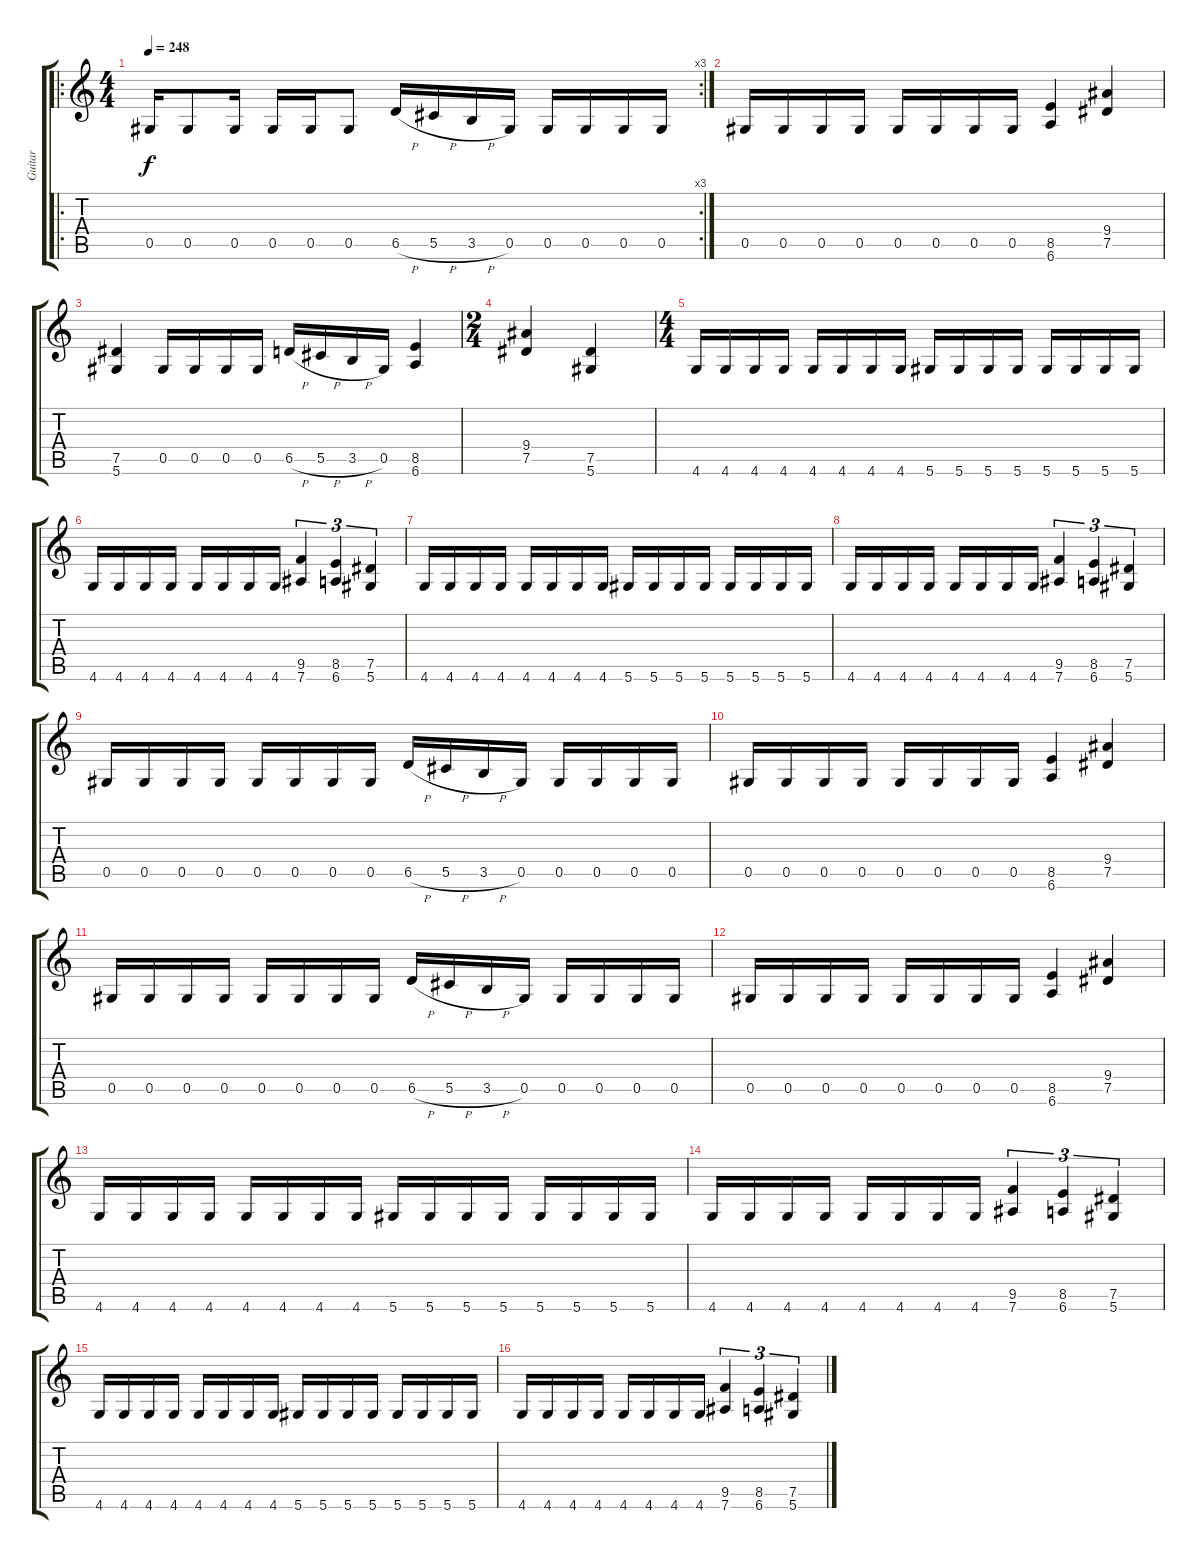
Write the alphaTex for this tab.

\track ("Guitar" "Guitar") {instrument distortionguitar}
\staff {score tabs}
\tuning (Eb4 Bb3 Gb3 Db3 Ab2 Eb2) {hide}
\ro
\rc 3
\ts (4 4)
\tempo 248
\clef g2
\ks c
0.5.16{dy f instrument distortionguitar} 0.5.8 0.5.16 0.5.16 0.5.16 0.5.8 6.5{h}.16 5.5{h}.16 3.5{h}.16 0.5.16 0.5.16 0.5.16 0.5.16 0.5.16 |
0.5.16 0.5.16 0.5.16 0.5.16 0.5.16 0.5.16 0.5.16 0.5.16 (8.5 6.6).4 (9.4 7.5).4 |
(7.5 5.6).4 0.5.16 0.5.16 0.5.16 0.5.16 6.5{h}.16 5.5{h}.16 3.5{h}.16 0.5.16 (8.5 6.6).4 |
\ts (2 4)
(9.4 7.5).4 (7.5 5.6).4 |
\ts (4 4)
4.6.16 4.6.16 4.6.16 4.6.16 4.6.16 4.6.16 4.6.16 4.6.16 5.6.16 5.6.16 5.6.16 5.6.16 5.6.16 5.6.16 5.6.16 5.6.16 |
4.6.16 4.6.16 4.6.16 4.6.16 4.6.16 4.6.16 4.6.16 4.6.16 (9.5 7.6).4{tu (3 2)} (8.5 6.6).4{tu (3 2)} (7.5 5.6).4{tu (3 2)} |
4.6.16 4.6.16 4.6.16 4.6.16 4.6.16 4.6.16 4.6.16 4.6.16 5.6.16 5.6.16 5.6.16 5.6.16 5.6.16 5.6.16 5.6.16 5.6.16 |
4.6.16 4.6.16 4.6.16 4.6.16 4.6.16 4.6.16 4.6.16 4.6.16 (9.5 7.6).4{tu (3 2)} (8.5 6.6).4{tu (3 2)} (7.5 5.6).4{tu (3 2)} |
0.5.16 0.5.16 0.5.16 0.5.16 0.5.16 0.5.16 0.5.16 0.5.16 6.5{h}.16 5.5{h}.16 3.5{h}.16 0.5.16 0.5.16 0.5.16 0.5.16 0.5.16 |
0.5.16 0.5.16 0.5.16 0.5.16 0.5.16 0.5.16 0.5.16 0.5.16 (8.5 6.6).4 (9.4 7.5).4 |
0.5.16 0.5.16 0.5.16 0.5.16 0.5.16 0.5.16 0.5.16 0.5.16 6.5{h}.16 5.5{h}.16 3.5{h}.16 0.5.16 0.5.16 0.5.16 0.5.16 0.5.16 |
0.5.16 0.5.16 0.5.16 0.5.16 0.5.16 0.5.16 0.5.16 0.5.16 (8.5 6.6).4 (9.4 7.5).4 |
4.6.16 4.6.16 4.6.16 4.6.16 4.6.16 4.6.16 4.6.16 4.6.16 5.6.16 5.6.16 5.6.16 5.6.16 5.6.16 5.6.16 5.6.16 5.6.16 |
4.6.16 4.6.16 4.6.16 4.6.16 4.6.16 4.6.16 4.6.16 4.6.16 (9.5 7.6).4{tu (3 2)} (8.5 6.6).4{tu (3 2)} (7.5 5.6).4{tu (3 2)} |
4.6.16 4.6.16 4.6.16 4.6.16 4.6.16 4.6.16 4.6.16 4.6.16 5.6.16 5.6.16 5.6.16 5.6.16 5.6.16 5.6.16 5.6.16 5.6.16 |
4.6.16 4.6.16 4.6.16 4.6.16 4.6.16 4.6.16 4.6.16 4.6.16 (9.5 7.6).4{tu (3 2)} (8.5 6.6).4{tu (3 2)} (7.5 5.6).4{tu (3 2)}
